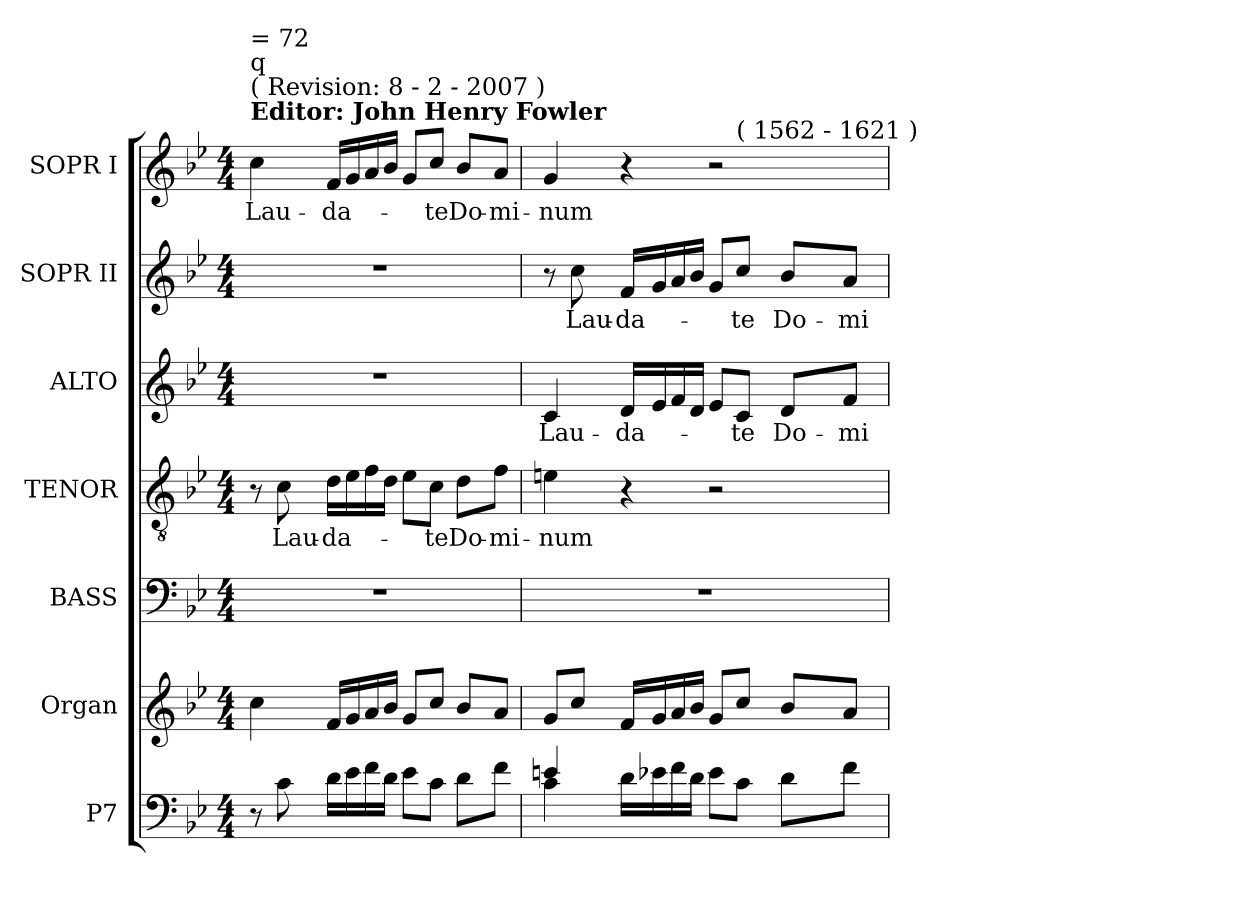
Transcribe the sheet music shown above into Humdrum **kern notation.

**kern	**kern	**kern	**kern	**text	**kern	**text	**kern	**text	**kern	**text
*part7	*part6	*part5	*part4	*part4	*part3	*part3	*part2	*part2	*part1	*part1
*staff7	*staff6	*staff5	*staff4	*staff4	*staff3	*staff3	*staff2	*staff2	*staff1	*staff1
*I"P7	*I"Organ	*I"BASS	*I"TENOR	*	*I"ALTO	*	*I"SOPR  II	*	*I"SOPR  I	*
*	*	*I'B.	*I'T.	*	*I'A.	*	*I'S.	*	*I'S.	*
!!LO:PB:g=z
*clefF4	*clefG2	*clefF4	*clefGv2	*	*clefG2	*	*clefG2	*	*clefG2	*
*	*	*	*ITrd7c12	*	*	*	*	*	*	*
*k[b-e-]	*k[b-e-]	*k[b-e-]	*k[b-e-]	*	*k[b-e-]	*	*k[b-e-]	*	*k[b-e-]	*
*B-:	*B-:	*B-:	*B-:	*	*B-:	*	*B-:	*	*B-:	*
*M4/4	*M4/4	*M4/4	*M4/4	*	*M4/4	*	*M4/4	*	*M4/4	*
*MM120	*MM120	*MM120	*MM120	*	*MM120	*	*MM120	*	*MM120	*
=1	=1	=1	=1	=1	=1	=1	=1	=1	=1	=1
!	!	!	!	!	!	!	!	!	!LO:TX:a:B:t=Editor&colon; John Henry Fowler	!
!	!	!	!	!	!	!	!	!	!LO:TX:a:t=( Revision&colon; 8 - 2 - 2007 )	!
!	!	!	!	!	!	!	!	!	!LO:TX:a:t=q	!
!	!	!	!	!	!	!	!	!	!LO:TX:t== 72	!
!	!	!	!	!	!	!	!	!	!	!LO:LY:b:color=#000000
8r	4cci\	1r	8r	.	1r	.	1r	.	4cci\	Lau-
!	!	!	!	!LO:LY:b:color=#000000	!	!	!	!	!	!
8ci\	.	.	8Ci\	Lau-	.	.	.	.	.	.
!	!	!	!	!LO:LY:b:color=#000000	!	!	!	!	!	!
!	!	!	!	!	!	!	!	!	!	!LO:LY:b:color=#000000
16di\LL	16fi/LL	.	16Di\LL	-da-	.	.	.	.	16fi/LL	-da-
16e-i\	16gi/	.	16E-i\	.	.	.	.	.	16gi/	.
16fi\	16ai/	.	16Fi\	.	.	.	.	.	16ai/	.
16di\JJ	16b-i/JJ	.	16Di\JJ	.	.	.	.	.	16b-i/JJ	.
8e-i\L	8gi/L	.	8E-i\L	.	.	.	.	.	8gi/L	.
!	!	!	!	!LO:LY:b:color=#000000	!	!	!	!	!	!
!	!	!	!	!	!	!	!	!	!	!LO:LY:b:color=#000000
8ci\J	8cci/J	.	8Ci\J	-te	.	.	.	.	8cci/J	-te
!	!	!	!	!LO:LY:b:color=#000000	!	!	!	!	!	!
!	!	!	!	!	!	!	!	!	!	!LO:LY:b:color=#000000
8di\L	8b-i/L	.	8Di\L	Do-	.	.	.	.	8b-i/L	Do-
!	!	!	!	!LO:LY:b:color=#000000	!	!	!	!	!	!
!	!	!	!	!	!	!	!	!	!	!LO:LY:b:color=#000000
8fi\J	8ai/J	.	8Fi\J	-mi-	.	.	.	.	8ai/J	-mi-
=2	=2	=2	=2	=2	=2	=2	=2	=2	=2	=2
*^	*	*	*	*	*	*	*	*	*	*
!	!	!	!	!	!LO:LY:b:color=#000000	!	!	!	!	!	!
!	!	!	!	!	!	!	!LO:LY:b:color=#000000	!	!	!	!
!	!	!	!	!	!	!	!	!	!	!	!LO:LY:b:color=#000000
*	*	*	*	*	*	*	*	*	*	*^	*
4eni/	4ci\	8gi/L	1r	4Eni\	-num	4ci/	Lau-	8r	.	4gi/	2ryy	-num
!	!	!	!	!	!	!	!	!	!LO:LY:b:color=#000000	!	!	!
.	.	8cci/J	.	.	.	.	.	8cci\	Lau-	.	.	.
!	!	!	!	!	!	!	!LO:LY:b:color=#000000	!	!	!	!	!
!	!	!	!	!	!	!	!	!	!LO:LY:b:color=#000000	!	!	!
16di\LL	4ryy	16fi/LL	.	4r	.	16di/LL	-da-	16fi/LL	-da-	4r	.	.
16e-Xi\	.	16gi/	.	.	.	16e-i/	.	16gi/	.	.	.	.
16fi\	.	16ai/	.	.	.	16fi/	.	16ai/	.	.	.	.
16di\JJ	.	16b-i/JJ	.	.	.	16di/JJ	.	16b-i/JJ	.	.	.	.
8e-i\L	2ryy	8gi/L	.	2r	.	8e-i/L	.	8gi/L	.	2r	8ryy	.
!	!	!	!	!	!	!	!LO:LY:b:color=#000000	!	!	!	!	!
!	!	!	!	!	!	!	!	!	!	!	!LO:TX:a:t=( 1562 - 1621 )	!
!	!	!	!	!	!	!	!	!	!LO:LY:b:color=#000000	!	!	!
8ci\J	.	8cci/J	.	.	.	8ci/J	-te	8cci/J	-te	.	4.ryy	.
!	!	!	!	!	!	!	!LO:LY:b:color=#000000	!	!	!	!	!
!	!	!	!	!	!	!	!	!	!LO:LY:b:color=#000000	!	!	!
8di\L	.	8b-i/L	.	.	.	8di/L	Do-	8b-i/L	Do-	.	.	.
!	!	!	!	!	!	!	!LO:LY:b:color=#000000	!	!	!	!	!
!	!	!	!	!	!	!	!	!	!LO:LY:b:color=#000000	!	!	!
8fi\J	.	8ai/J	.	.	.	8fi/J	-mi-	8ai/J	-mi-	.	.	.
*v	*v	*	*	*	*	*	*	*	*	*v	*v	*
=	=	=	=	=	=	=	=	=	=	=
*-	*-	*-	*-	*-	*-	*-	*-	*-	*-	*-
